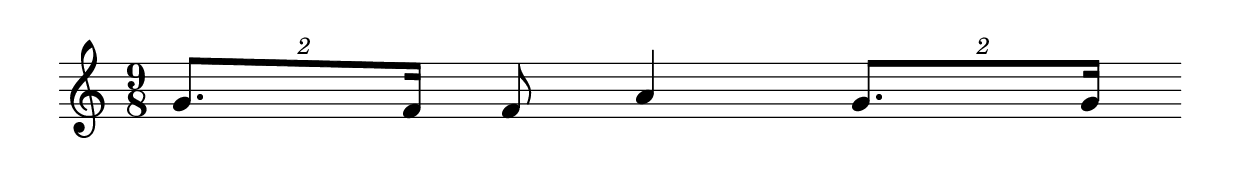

\version "2.24.1"  
\header {
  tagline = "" \language "english"
}

#(set-global-staff-size 26)

\score {
    \fixed c' {
      \time 9/8
      \omit Score.BarLine
      \tuplet 2/3 {g8. f16} f8 a4 \tuplet 2/3 {g8. g16}
    }
    \layout {
      indent = 0\mm
      ragged-right = ##f
      \context {
        \Score
        \remove "Bar_number_engraver"
      }
    }
}


